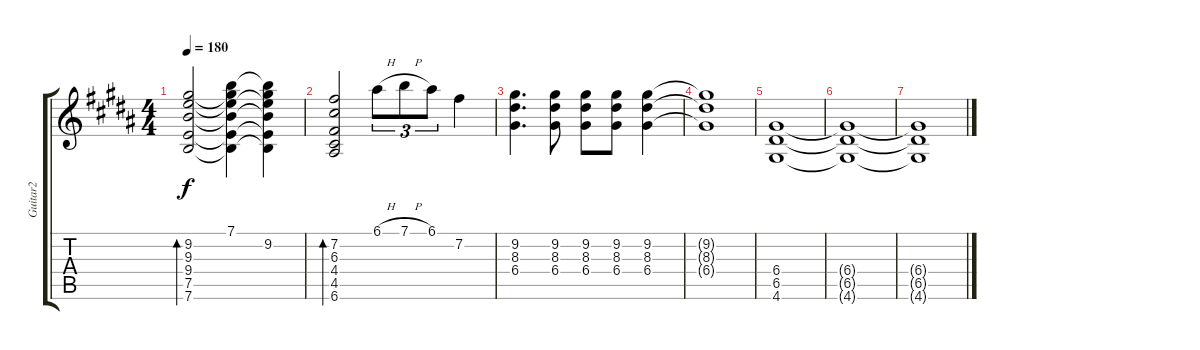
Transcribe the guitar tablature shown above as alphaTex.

\track ("Guitar2" "Guitar2") {instrument overdrivenguitar}
\staff {score tabs}
\tuning (E4 B3 G3 D3 A2 E2) {hide}
\ts (4 4)
\tempo 180
\clef g2
\ks g#minor
(9.2 9.3 9.4 7.5 7.6).2{bd 120 dy f} (7.1 9.2{t} 9.3{t} 9.4{t} 7.5{t} 7.6{t}).4 (7.1{t} 9.2 9.3{t} 9.4{t} 7.5{t} 7.6{t}).4 |
(7.2 6.3 4.4 4.5 6.6).2{bd 120} 6.1{h}.8{tu (3 2)} 7.1{h}.8{tu (3 2)} 6.1.8{tu (3 2)} 7.2.4 |
(9.2 8.3 6.4).4{d} (9.2 8.3 6.4).8 (9.2 8.3 6.4).8 (9.2 8.3 6.4).8 (9.2 8.3 6.4).4 |
(9.2{t} 8.3{t} 6.4{t}).1 |
(6.4 6.5 4.6).1 |
(6.4{t} 6.5{t} 4.6{t}).1 |
(6.4{t} 6.5{t} 4.6{t}).1
